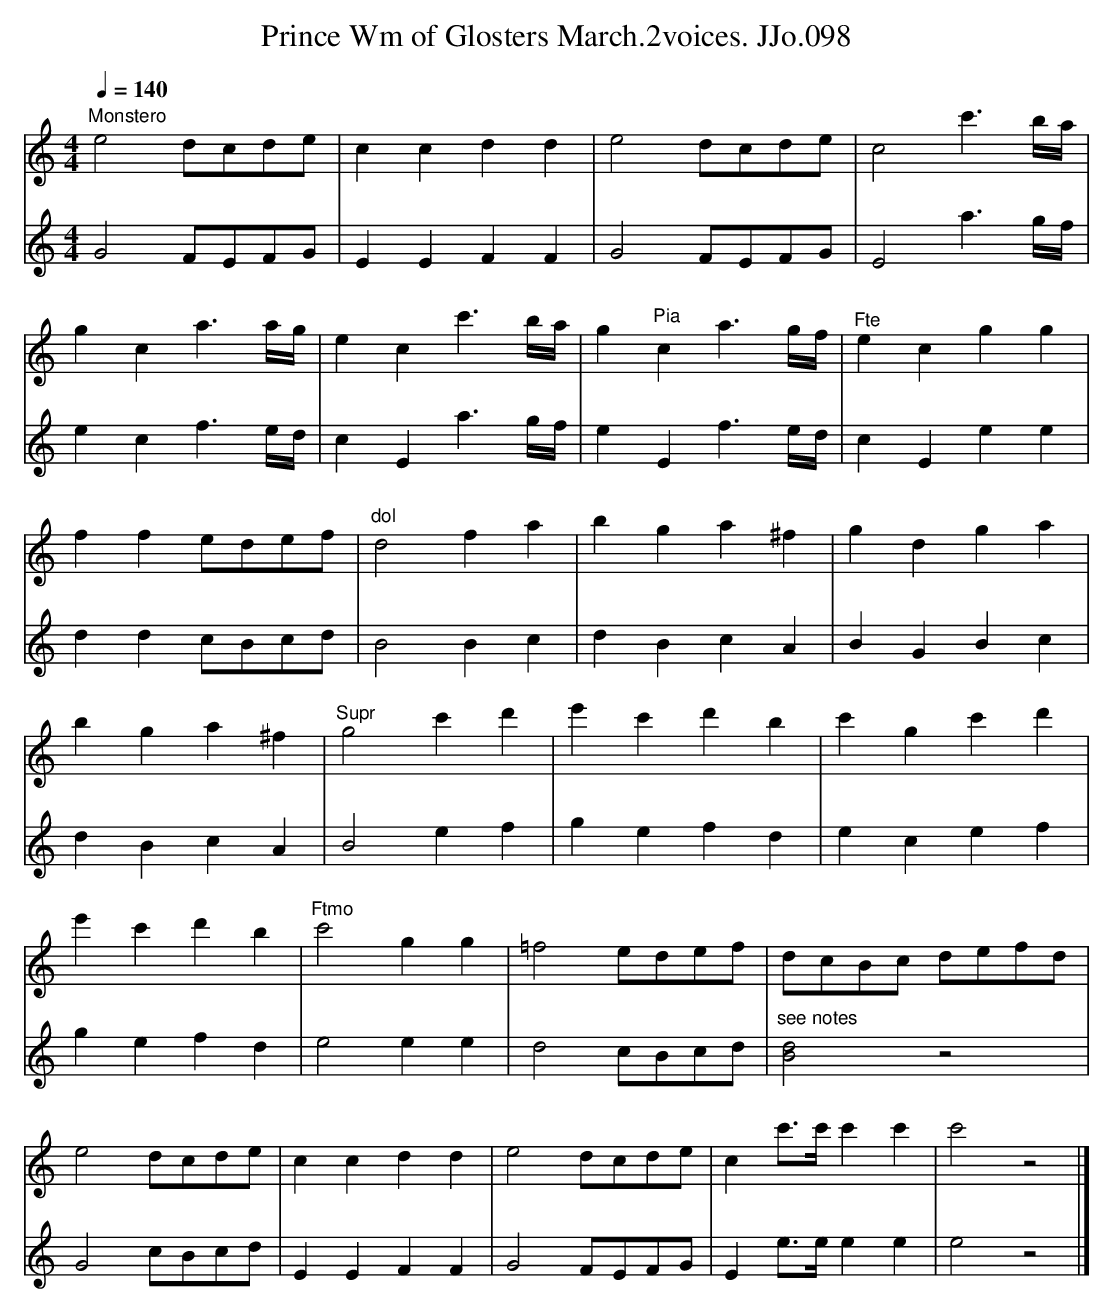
X:1
T:Prince Wm of Glosters March.2voices. JJo.098
M:4/4
L:1/8
Q:1/4=140
K:C
[V:1]"Monstero"e4dcde|c2c2d2d2|e4dcde|c4c'3b/a/|
[V:2]G4FEFG|E2E2F2F2|G4FEFG|E4a3g/f/|
[V:1]g2c2a3a/g/|e2c2c'3b/a/|g2"Pia"c2a3g/f/|"^Fte"e2c2g2g2|
[V:2]e2c2f3e/d/|c2E2a3g/f/|e2E2f3e/d/|c2E2e2e2|
[V:1]f2f2edef|"dol"d4f2a2|b2g2a2^f2|g2d2g2a2|
[V:2]d2d2cBcd|B4B2c2|d2B2c2A2|B2G2B2c2|
[V:1]b2g2a2^f2|"Supr"g4c'2d'2|e'2c'2d'2b2|c'2g2c'2d'2|
[V:2]d2B2c2A2|B4e2f2|g2e2f2d2|e2c2e2f2|
[V:1]e'2c'2d'2b2|"^Ftmo"c'4g2g2|=f4edef|dcBc defd|
[V:2]g2e2f2d2|e4e2e2|d4cBcd|"see notes"[d4B4]z4|
[V:1]e4dcde|c2c2d2d2|e4dcde|c2c'>c'c'2c'2|c'4z4|]
[V:2]G4cBcd|E2E2F2F2|G4FEFG|E2e>ee2e2|e4z4|]
